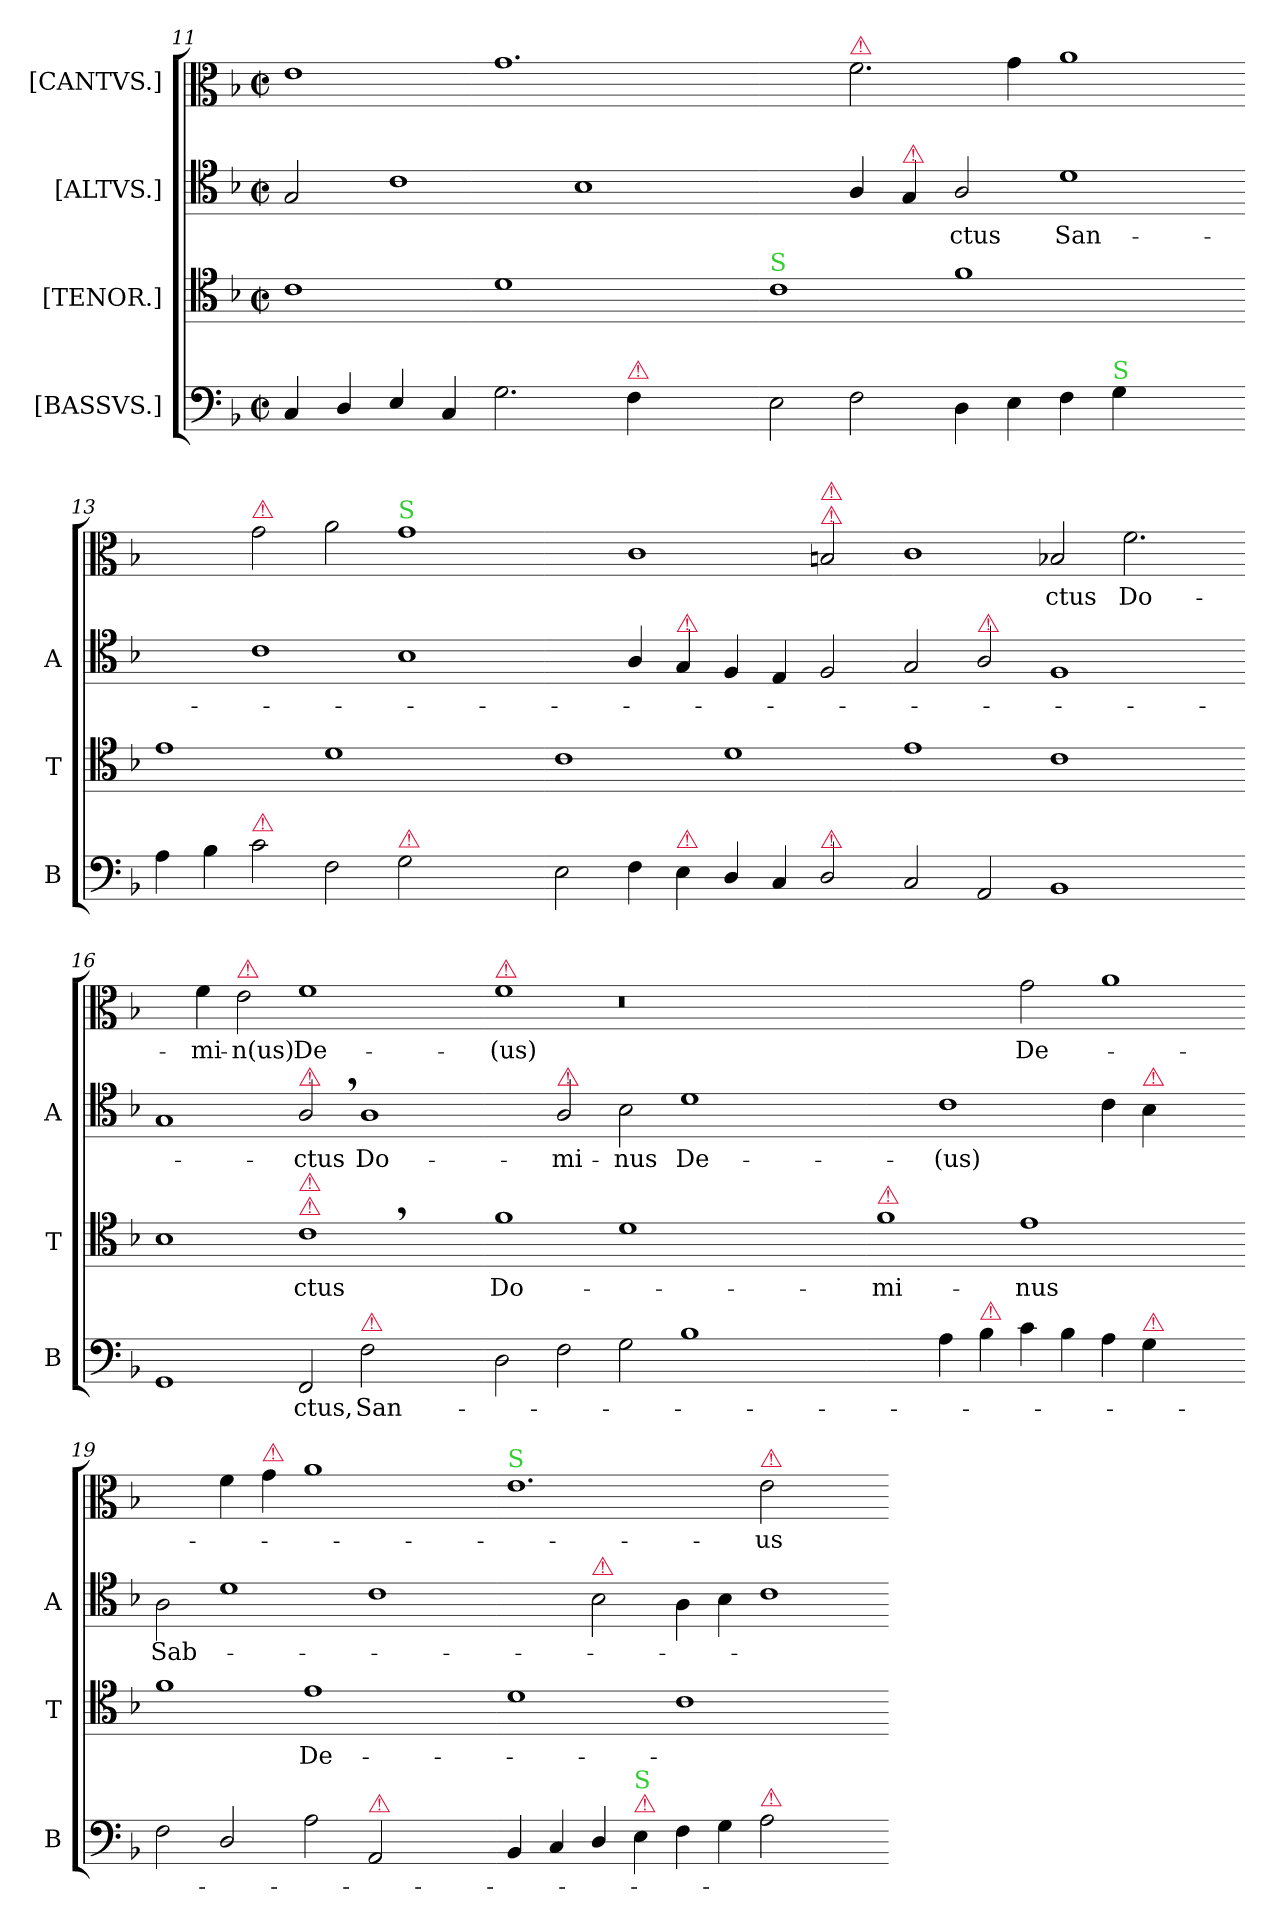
**kern	**text	**kern	**text	**kern	**text	**kern	**text
*part4	*part4	*part3	*part3	*part2	*part2	*part1	*part1
*staff4	*staff4	*staff3	*staff3	*staff2	*staff2	*staff1	*staff1
*I"[BASSVS.]	*	*I"[TENOR.]	*	*I"[ALTVS.]	*	*I"[CANTVS.]	*
*I'B	*	*I'T	*	*I'A	*	*	*
*clefF4	*	*clefC4	*	*clefC4	*	*clefC3	*
*k[b-]	*	*k[b-]	*	*k[b-]	*	*k[b-]	*
*M2/1	*	*M2/1	*	*M2/1	*	*M2/1	*
*met(c|)	*	*met(c|)	*	*met(c|)	*	*met(c|)	*
=11	=11	=11	=11	=11	=11	=11	=11
4C/	.	1c	.	2G/	.	1e	.
4D/	.	.	.	.	.	.	.
4E/	.	.	.	1c	.	.	.
4C/	.	.	.	.	.	.	.
2.G\	.	1d	.	.	.	1.g	.
.	.	.	.	1B-\	.	.	.
!LO:TX:a:color=crimson:t=⚠	!	!	!	!	!	!	!
4F\	.	.	.	.	.	.	.
2ryy	.	2ryy	.	.	.	.	.
=12-	=12-	=12-	=12-	=12-	=12-	=12-	=12-
!	!	!LO:TX:a:color=limegreen:t=S	!	!	!	!	!
2E\	.	1c	.	2ryy	.	2ryy	.
!	!	!	!	!	!	!LO:TX:a:color=crimson:t=⚠	!
2F\	.	.	.	4A/	.	2.f\	.
!	!	!	!	!LO:TX:a:color=crimson:t=⚠	!	!	!
.	.	.	.	4G/	.	.	.
4D\	.	1f	.	2A/	-ctus	.	.
4E\	.	.	.	.	.	4g\	.
4F\	.	.	.	1d\	San-	1a\	.
!LO:TX:a:color=limegreen:t=S	!	!	!	!	!	!	!
4G\	.	.	.	.	.	.	.
2ryy	.	2ryy	.	.	.	.	.
=13-	=13-	=13-	=13-	=13-	=13-	=13-	=13-
4A\	.	1e	.	2ryy	.	2ryy	.
4B-\	.	.	.	.	.	.	.
!	!	!	!	!	!	!LO:TX:a:color=crimson:t=⚠	!
!LO:TX:a:color=crimson:t=⚠	!	!	!	!	!	!	!
2c\	.	.	.	1c	.	2g\	.
2F\	.	1d	.	.	.	2a\	.
!	!	!	!	!	!	!LO:TX:a:color=limegreen:t=S	!
!LO:TX:a:color=crimson:t=⚠	!	!	!	!	!	!	!
2G\	.	.	.	1B-\	.	1g\	.
2ryy	.	2ryy	.	.	.	.	.
=14-	=14-	=14-	=14-	=14-	=14-	=14-	=14-
2E\	.	1c	.	2ryy	.	2ryy	.
4F\	.	.	.	4A/	.	1c	.
!	!	!	!	!LO:TX:a:color=crimson:t=⚠	!	!	!
!LO:TX:a:color=crimson:t=⚠	!	!	!	!	!	!	!
4E\	.	.	.	4G/	.	.	.
4D/	.	1d	.	4F/	.	.	.
4C/	.	.	.	4E/	.	.	.
!	!	!	!	!	!	!LO:TX:a:color=crimson:t=⚠	!
!	!	!	!	!	!	!LO:TX:a:color=crimson:t=⚠	!
!LO:TX:a:color=crimson:t=⚠	!	!	!	!	!	!	!
2D/	.	.	.	2F/	.	2Bn/	.
=15-	=15-	=15-	=15-	=15-	=15-	=15-	=15-
2C/	.	1e	.	2G/	.	1c	.
!	!	!	!	!LO:TX:a:color=crimson:t=⚠	!	!	!
2AA/	.	.	.	2A/	.	.	.
1BB-	.	1c	.	1F	.	2B-X/	-ctus
.	.	.	.	.	.	2.f\	Do-
4ryy	.	4ryy	.	4ryy	.	.	.
=16-	=16-	=16-	=16-	=16-	=16-	=16-	=16-
1GG	.	1B-	.	1G	.	4ryy	.
.	.	.	.	.	.	4f\	-mi-
!	!	!	!	!	!	!LO:TX:a:color=crimson:t=⚠	!
.	.	.	.	.	.	2e\	-n(us)
!	!	!	!	!LO:TX:a:color=crimson:t=⚠	!	!	!
!	!	!LO:TX:a:color=crimson:t=⚠	!	!	!	!	!
!	!	!LO:TX:a:color=crimson:t=⚠	!	!	!	!	!
2FF/	-ctus,	1c,	-ctus	2A,/	-ctus	1f	De-
!LO:TX:a:color=crimson:t=⚠	!	!	!	!	!	!	!
2F\	San-	.	.	1A/	Do-	.	.
2ryy	.	2ryy	.	.	.	2ryy	.
=17-	=17-	=17-	=17-	=17-	=17-	=17-	=17-
!	!	!	!	!	!	!LO:TX:a:color=crimson:t=⚠	!
2D\	.	1f	Do-	2ryy	.	1f	-(us)
!	!	!	!	!LO:TX:a:color=crimson:t=⚠	!	!	!
2F\	.	.	.	2A/	-mi-	.	.
2G\	.	1d	.	2B-\	-nus	0r	.
1B-\	.	.	.	1d\	De-	.	.
.	.	1ryy	.	.	.	.	.
2ryy	.	.	.	2ryy	.	.	.
=18-	=18-	=18-	=18-	=18-	=18-	=18-	=18-
!	!	!LO:TX:a:color=crimson:t=⚠	!	!	!	!	!
2ryy	.	1f	-mi-	2ryy	.	1ryy	.
4A\	.	.	.	1c	-(us)	.	.
!LO:TX:a:color=crimson:t=⚠	!	!	!	!	!	!	!
4B-\	.	.	.	.	.	.	.
4c\	.	1e	-nus	.	.	2g\	De-
4B-\	.	.	.	.	.	.	.
4A\	.	.	.	4c\	.	1a\	.
!	!	!	!	!LO:TX:a:color=crimson:t=⚠	!	!	!
!LO:TX:a:color=crimson:t=⚠	!	!	!	!	!	!	!
4G\	.	.	.	4B-\	.	.	.
2ryy	.	2ryy	.	2ryy	.	.	.
=19-	=19-	=19-	=19-	=19-	=19-	=19-	=19-
2F\	.	1f	.	2A\	Sab-	2ryy	.
2D/	.	.	.	1d	.	4f\	.
!	!	!	!	!	!	!LO:TX:a:color=crimson:t=⚠	!
.	.	.	.	.	.	4g\	.
2A\	.	1e	De-	.	.	1a	.
!LO:TX:a:color=crimson:t=⚠	!	!	!	!	!	!	!
2AA/	.	.	.	1c\	.	.	.
2ryy	.	2ryy	.	.	.	2ryy	.
=20-	=20-	=20-	=20-	=20-	=20-	=20-	=20-
!	!	!	!	!	!	!LO:TX:a:color=limegreen:t=S	!
4BB-/	.	1d	.	2ryy	.	1.e	.
4C/	.	.	.	.	.	.	.
!	!	!	!	!LO:TX:a:color=crimson:t=⚠	!	!	!
4D/	.	.	.	2B-\	.	.	.
!LO:TX:a:color=crimson:t=⚠	!	!	!	!	!	!	!
!LO:TX:a:color=limegreen:t=S	!	!	!	!	!	!	!
4E\	.	.	.	.	.	.	.
4F\	.	1c	.	4A\	.	.	.
4G\	.	.	.	4B-\	.	.	.
!	!	!	!	!	!	!LO:TX:a:color=crimson:t=⚠	!
!LO:TX:a:color=crimson:t=⚠	!	!	!	!	!	!	!
2A\	.	.	.	1c\	.	2e\	-us
2ryy	.	2ryy	.	.	.	2ryy	.
=-	=-	=-	=-	=-	=-	=-	=-
*-	*-	*-	*-	*-	*-	*-	*-
